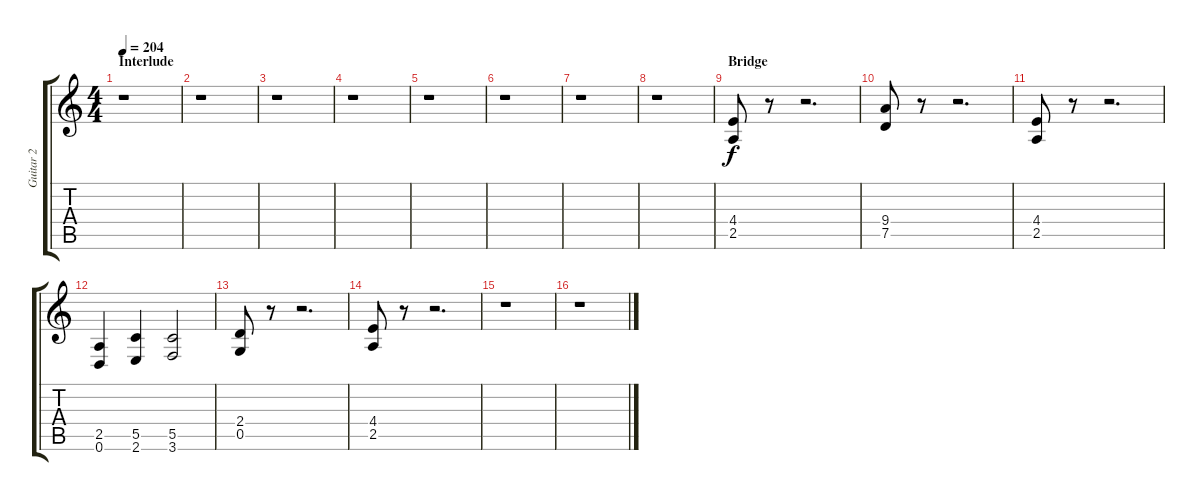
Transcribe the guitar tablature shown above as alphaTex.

\track ("Guitar 2" "Guitar 2") {instrument distortionguitar}
\staff {score tabs}
\tuning (D4 A3 F3 C3 G2 D2) {hide}
\ts (4 4)
\section ("" "Interlude")
\tempo 204
\clef g2
\ks c
r.1{dy f} |
r.1 |
r.1 |
r.1 |
r.1 |
r.1 |
r.1 |
r.1 |
\section ("" "Bridge")
(4.4 2.5).8 r.8 r.2{d} |
(9.4 7.5).8 r.8 r.2{d} |
(4.4 2.5).8 r.8 r.2{d} |
(2.5 0.6).4 (5.5 2.6).4 (5.5 3.6).2 |
(2.4 0.5).8 r.8 r.2{d} |
(4.4 2.5).8 r.8 r.2{d} |
r.1 |
r.1
